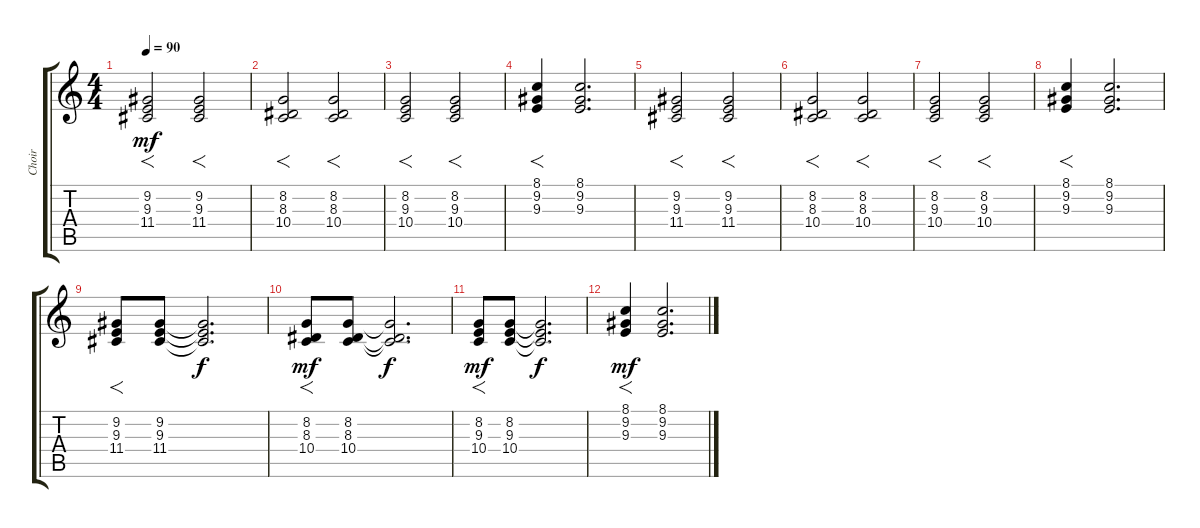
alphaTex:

\track ("Choir" "Choir") {instrument choiraahs}
\staff {score tabs}
\tuning (E4 B3 G3 D3 A2 E2) {hide}
\ts (4 4)
\tempo 90
\clef g2
\ks c
(9.2 9.3 11.4).2{f dy mf} (9.2 9.3 11.4).2{f} |
(8.2 8.3 10.4).2{f} (8.2 8.3 10.4).2{f} |
(8.2 9.3 10.4).2{f} (8.2 9.3 10.4).2{f} |
(8.1 9.2 9.3).4{f} (8.1 9.2 9.3).2{d} |
(9.2 9.3 11.4).2{f} (9.2 9.3 11.4).2{f} |
(8.2 8.3 10.4).2{f} (8.2 8.3 10.4).2{f} |
(8.2 9.3 10.4).2{f} (8.2 9.3 10.4).2{f} |
(8.1 9.2 9.3).4{f} (8.1 9.2 9.3).2{d} |
(9.2 9.3 11.4).8{f volume 0} (9.2 9.3 11.4).8 (9.2{t} 9.3{t} 11.4{t}).2{d dy f} |
(8.2 8.3 10.4).8{f dy mf} (8.2 8.3 10.4).8 (8.2{t} 8.3{t} 10.4{t}).2{d dy f} |
(8.2 9.3 10.4).8{f dy mf} (8.2 9.3 10.4).8 (8.2{t} 9.3{t} 10.4{t}).2{d dy f} |
(8.1 9.2 9.3).4{f dy mf} (8.1 9.2 9.3).2{d}
